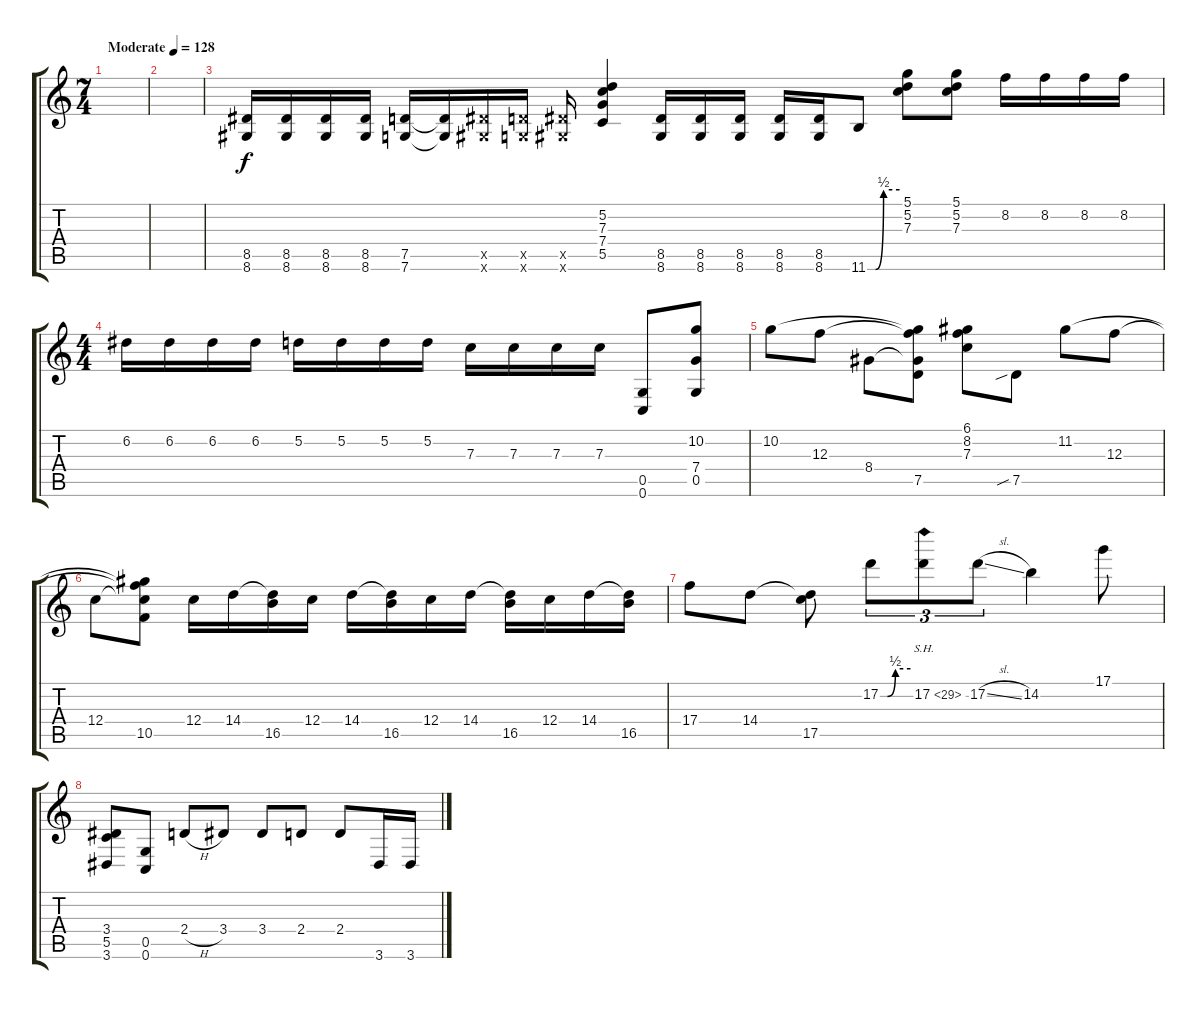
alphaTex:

\track "" {instrument overdrivenguitar}
\staff {score tabs}
\tuning (D4 A3 F3 C3 G2 C2) {hide}
\ts (7 4)
\tempo (128 "Moderate")
\clef g2
\ks c
|
|
(8.5 8.6).16 (8.5 8.6).16 (8.5 8.6).16 (8.5 8.6).16 (7.5 7.6).16 (7.5{t} 7.6{t}).16 (8.5{x} 8.6{x}).16 (7.5{x} 7.6{x}).16 (8.5{x} 8.6{x}).16 (5.2 7.3 7.4 5.5).4 (8.5 8.6).16 (8.5 8.6).16 (8.5 8.6).16 (8.5 8.6).16 (8.5 8.6).16 11.6{be (custom 0 0 15 0 30 2 60 2)}.8 (5.1 5.2 7.3).8 (5.1 5.2 7.3).8 8.2.16 8.2.16 8.2.16 8.2.16 |
\ts (4 4)
6.2.16{dy f} 6.2.16 6.2.16 6.2.16 5.2.16 5.2.16 5.2.16 5.2.16 7.3.16 7.3.16 7.3.16 7.3.16 (0.5 0.6).8 (10.2 7.4 0.5).8 |
10.2.8 12.3.8 8.4.8 (10.2{t} 12.3{t} 8.4{t} 7.5).8 (6.1 8.2 7.3).8 7.5{sib}.8 11.2.8 12.3.8 |
12.4.8 (11.2{t} 12.3{t} 12.4{t} 10.5).8 12.4.16 14.4.16 (14.4{t} 16.5).16 12.4.16 14.4.16 (14.4{t} 16.5).16 12.4.16 14.4.16 (14.4{t} 16.5).16 12.4.16 14.4.16 (14.4{t} 16.5).16 |
17.4.8 14.4.8 (14.4{t} 17.5).8 17.2{be (custom 0 0 14 0 30 2 60 2)}.8{tu (3 2)} 17.2{sh 12}.8{tu (3 2)} 17.2{sl}.8{tu (3 2)} 14.2.4 17.1.8 |
(3.4 5.5 3.6).8 (0.5 0.6).8 2.4{h}.8 3.4.8 3.4.8 2.4.8 2.4.8 3.6.16 3.6.16
